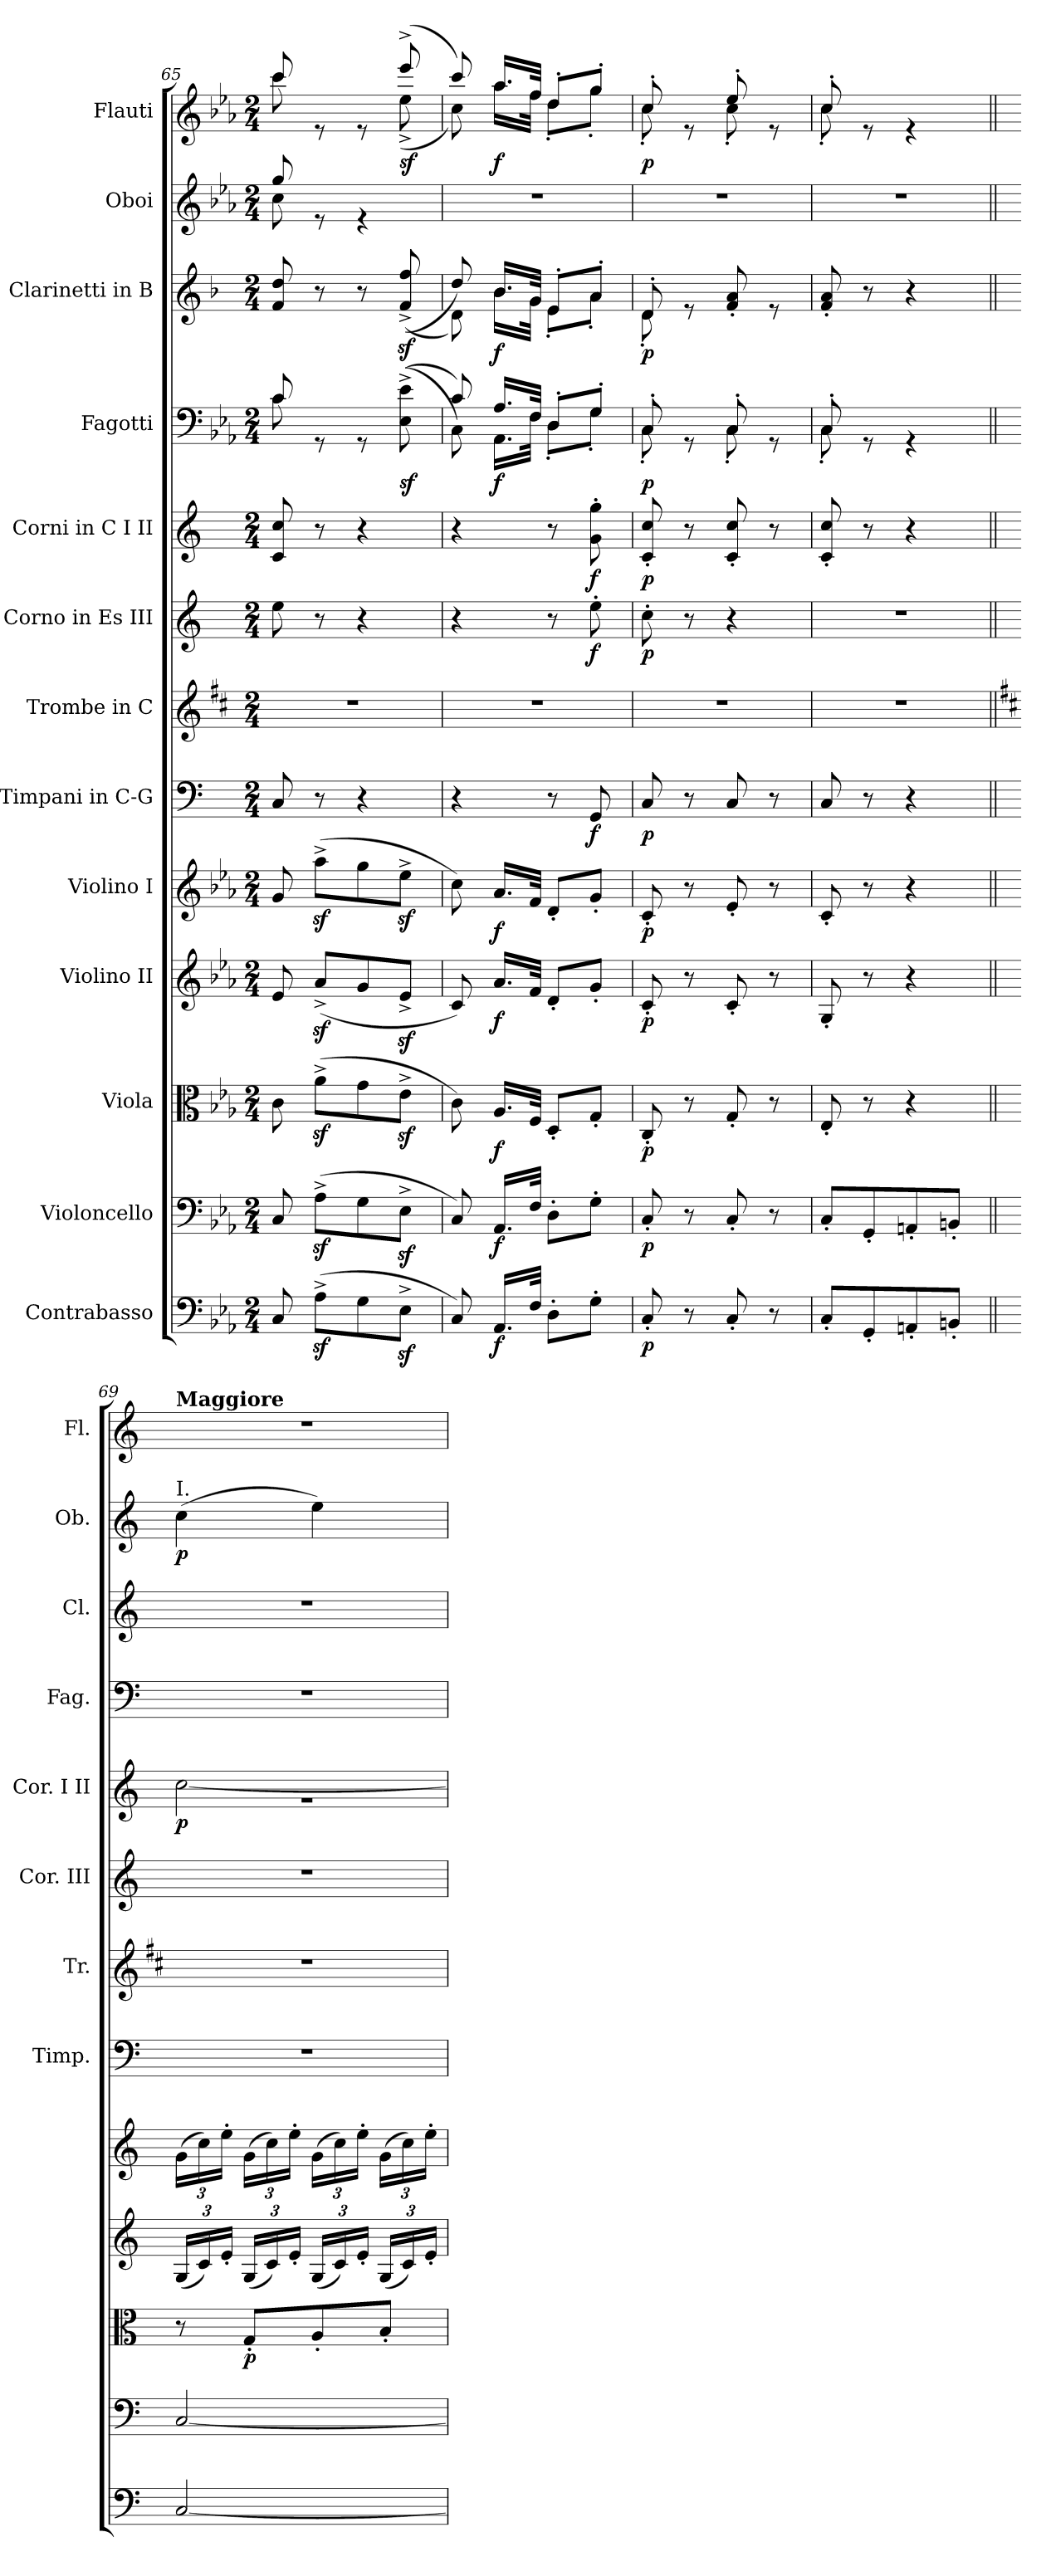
**kern	**dynam	**kern	**dynam	**kern	**dynam	**kern	**dynam	**kern	**dynam	**kern	**dynam	**kern	**kern	**dynam	**kern	**dynam	**kern	**dynam	**kern	**dynam	**kern	**dynam	**kern	**dynam
*part13	*part13	*part12	*part12	*part11	*part11	*part10	*part10	*part9	*part9	*part8	*part8	*part7	*part6	*part6	*part5	*part5	*part4	*part4	*part3	*part3	*part2	*part2	*part1	*part1
*staff13	*staff13	*staff12	*staff12	*staff11	*staff11	*staff10	*staff10	*staff9	*staff9	*staff8	*staff8	*staff7	*staff6	*staff6	*staff5	*staff5	*staff4	*staff4	*staff3	*staff3	*staff2	*staff2	*staff1	*staff1
*I"Contrabasso	*	*I"Violoncello	*	*I"Viola	*	*I"Violino II	*	*I"Violino I	*	*I"Timpani in C-G	*	*I"Trombe in C	*I"Corno in Es III	*	*I"Corni in C I II	*	*I"Fagotti	*	*I"Clarinetti in B	*	*I"Oboi	*	*I"Flauti	*
*	*	*	*	*	*	*	*	*	*	*I'Timp.	*	*I'Tr.	*I'Cor. III	*	*I'Cor. I II	*	*I'Fag.	*	*I'Cl.	*	*I'Ob.	*	*I'Fl.	*
*clefF4	*	*clefF4	*	*clefC3	*	*clefG2	*	*clefG2	*	*clefF4	*	*clefG2	*clefG2	*	*clefG2	*	*clefF4	*	*clefG2	*	*clefG2	*	*clefG2	*
*ITrd7c12	*	*	*	*	*	*	*	*	*	*	*	*ITrd1c2	*ITrd5c9	*	*ITrd7c12	*	*	*	*ITrd1c2	*	*	*	*	*
*k[b-e-a-]	*	*k[b-e-a-]	*	*k[b-e-a-]	*	*k[b-e-a-]	*	*k[b-e-a-]	*	*k[]	*	*k[]	*k[b-e-a-]	*	*k[]	*	*k[b-e-a-]	*	*k[b-e-a-]	*	*k[b-e-a-]	*	*k[b-e-a-]	*
*M2/4	*	*M2/4	*	*M2/4	*	*M2/4	*	*M2/4	*	*M2/4	*	*M2/4	*M2/4	*	*M2/4	*	*M2/4	*	*M2/4	*	*M2/4	*	*M2/4	*
=65	=65	=65	=65	=65	=65	=65	=65	=65	=65	=65	=65	=65	=65	=65	=65	=65	=65	=65	=65	=65	=65	=65	=65	=65
*	*	*	*	*	*	*	*	*	*	*	*	*	*	*	*	*	*^	*	*	*	*^	*	*^	*
8CC/	.	8C/	.	8c\	.	8e-/	.	8g/	.	8C/	.	2r	8g\	.	8C/ 8c/	.	8c/	8c\	.	8e-/ 8cc/	.	8gg/	8cc\	.	8ccc/	8ccc\	.
(8AA-z<^\L	.	(8A-z<^\L	.	(8a-z<^\L	.	(8a-z<^/L	.	(8aa-z<^\L	.	8r	.	.	8r	.	8r	.	8rGG	4.ryy	.	8r	.	8re	4.ryy	.	8re	4ryy	.
8GG\	.	8G\	.	8g\	.	8g/	.	8gg\	.	4r	.	.	4r	.	4r	.	8rGG	.	.	8r	.	4re	.	.	8re	.	.
!	!	!	!	!	!	!	!	!	!	!	!	!	!	!	!	!	!	!	!LO:DY:b	!	!	!	!	!	!	!	!LO:DY:b
8EE-z<^\J	.	8E-z<^\J	.	8e-z<^\J	.	8e-z<^/J	.	8ee-z<^\J	.	.	.	.	.	.	.	.	(>(8E-\^ 8e-\^	.	sf	(>(8e-/z<^ 8ee-/z<^	.	.	.	.	(8eee-^/	(8ee-^\	sf
*	*	*	*	*	*	*	*	*	*	*	*	*	*	*	*	*	*	*	*	*	*	*v	*v	*	*	*	*
=66	=66	=66	=66	=66	=66	=66	=66	=66	=66	=66	=66	=66	=66	=66	=66	=66	=66	=66	=66	=66	=66	=66	=66	=66	=66	=66
*	*	*	*	*	*	*	*	*	*	*	*	*	*	*	*	*	*	*	*	*^	*	*	*	*	*	*
8CC/)	.	8C/)	.	8c\)	.	8c/)	.	8cc\)	.	4r	.	2r	4r	.	4r	.	8c/)	8C\)	.	8cc/)	8c\)	.	2r	.	8ccc/)	8cc\)	.
!	!LO:DY:b	!	!LO:DY:b	!	!LO:DY:b	!	!LO:DY:b	!	!LO:DY:b	!	!	!	!	!	!	!	!	!	!LO:DY:b	!	!	!LO:DY:b	!	!	!	!	!LO:DY:b
16.AAA-/LL	f	16.AA-/LL	f	16.A-/LL	f	16.a-/LL	f	16.a-/LL	f	.	.	.	.	.	.	.	16.A-/LL	16.AA-\LL	f	16.a-/LL	16.a-\LL	f	.	.	16.aa-/LL	16.aa-\LL	f
32FF/JJk	.	32F/JJk	.	32F/JJk	.	32f/JJk	.	32f/JJk	.	.	.	.	.	.	.	.	32F/JJk	32F\JJk	.	32f/JJk	32f\JJk	.	.	.	32ff/JJk	32ff\JJk	.
8DD'\L	.	8D'\L	.	8D'/L	.	8d'/L	.	8d'/L	.	8r	.	.	8r	.	8r	.	8D'/L	8D'\L	.	8d'/L	8d'\L	.	.	.	8dd'/L	8dd'\L	.
!	!	!	!	!	!	!	!	!	!	!	!LO:DY:b	!	!	!LO:DY:b	!	!LO:DY:b	!	!	!	!	!	!	!	!	!	!	!
8GG'\J	.	8G'\J	.	8G'/J	.	8g'/J	.	8g'/J	.	8GG/	f	.	8g'\	f	8G\' 8g\'	f	8G'/J	8G'\J	.	8g'/J	8g'\J	.	.	.	8gg'/J	8gg'\J	.
=67	=67	=67	=67	=67	=67	=67	=67	=67	=67	=67	=67	=67	=67	=67	=67	=67	=67	=67	=67	=67	=67	=67	=67	=67	=67	=67	=67
!	!LO:DY:b	!	!LO:DY:b	!	!LO:DY:b	!	!LO:DY:b	!	!LO:DY:b	!	!LO:DY:b	!	!	!LO:DY:b	!	!LO:DY:b	!	!	!LO:DY:b	!	!	!LO:DY:b	!	!	!	!	!LO:DY:b
8CC'/	p	8C'/	p	8C'/	p	8c'/	p	8c'/	p	8C/	p	2r	8e-'\	p	8C/' 8c/'	p	8C'/	8C'\	p	8c'/	8c'\	p	2r	.	8cc'/	8cc'\	p
8r	.	8r	.	8r	.	8r	.	8r	.	8r	.	.	8r	.	8r	.	8rGG	8ryy	.	8re	4.ryy	.	.	.	8re	8ryy	.
8CC'/	.	8C'/	.	8G'/	.	8c'/	.	8e-'/	.	8C/	.	.	4r	.	8C/' 8c/'	.	8C'/	8C'\	.	8e-/' 8g/'	.	.	.	.	8ee-'/	8cc'\	.
8r	.	8r	.	8r	.	8r	.	8r	.	8r	.	.	.	.	8r	.	8rGG	8ryy	.	8re	.	.	.	.	8re	8ryy	.
*	*	*	*	*	*	*	*	*	*	*	*	*	*	*	*	*	*	*	*	*v	*v	*	*	*	*	*	*
!!LO:PB:g=z	!!
=68	=68	=68	=68	=68	=68	=68	=68	=68	=68	=68	=68	=68	=68	=68	=68	=68	=68	=68	=68	=68	=68	=68	=68	=68	=68	=68
8CC'/L	.	8C'/L	.	8E-'/	.	8G'/	.	8c'/	.	8C/	.	2r	2r	.	8C/' 8c/'	.	8C'/	8C'\	.	8e-/' 8g/'	.	2r	.	8cc'/	8cc'\	.
8GGG'/	.	8GG'/	.	8r	.	8r	.	8r	.	8r	.	.	.	.	8r	.	8rGG	4.ryy	.	8r	.	.	.	8re	4.ryy	.
8AAAn'/	.	8AAn'/	.	4r	.	4r	.	4r	.	4r	.	.	.	.	4r	.	4rGG	.	.	4r	.	.	.	4re	.	.
8BBBn'/J	.	8BBn'/J	.	.	.	.	.	.	.	.	.	.	.	.	.	.	.	.	.	.	.	.	.	.	.	.
*	*	*	*	*	*	*	*	*	*	*	*	*	*	*	*	*	*v	*v	*	*	*	*	*	*v	*v	*
=69||	=69||	=69||	=69||	=69||	=69||	=69||	=69||	=69||	=69||	=69||	=69||	=69||	=69||	=69||	=69||	=69||	=69||	=69||	=69||	=69||	=69||	=69||	=69||	=69||
*k[]	*	*k[]	*	*k[]	*	*k[]	*	*k[]	*	*k[]	*	*k[]	*k[b-e-a-]	*	*k[]	*	*k[]	*	*k[b-e-]	*	*k[]	*	*k[]	*
*	*	*	*	*	*	*Xbrackettup	*	*Xbrackettup	*	*	*	*	*	*	*	*	*	*	*	*	*	*	*	*
*	*	*	*	*	*	*	*	*	*	*	*	*	*	*	*^	*	*	*	*	*	*	*	*	*
!	!	!	!	!	!	!	!	!	!	!	!	!	!	!	!	!	!	!	!	!	!	!	!	!LO:TX:a:B:t=Maggiore	!
!	!	!	!	!	!	!	!	!	!	!	!	!	!	!	!	!	!	!	!	!	!	!LO:TX:a:t=I.	!	!	!
!	!	!	!	!	!	!	!	!	!	!	!	!	!	!	!	!	!LO:DY:b	!	!	!	!	!	!LO:DY:b	!	!
[2CC/	.	[2C/	.	8r	.	(24G/LL	.	(24g\LL	.	2r	.	2r	2r	.	2rg	[2c\	p	2r	.	2r	.	(4cc\	p	2r	.
.	.	.	.	.	.	24c/)	.	24cc\)	.	.	.	.	.	.	.	.	.	.	.	.	.	.	.	.	.
.	.	.	.	.	.	24e'/JJ	.	24ee'\JJ	.	.	.	.	.	.	.	.	.	.	.	.	.	.	.	.	.
!	!	!	!	!	!LO:DY:b	!	!	!	!	!	!	!	!	!	!	!	!	!	!	!	!	!	!	!	!
.	.	.	.	8G'/L	p	(24G/LL	.	(24g\LL	.	.	.	.	.	.	.	.	.	.	.	.	.	.	.	.	.
.	.	.	.	.	.	24c/)	.	24cc\)	.	.	.	.	.	.	.	.	.	.	.	.	.	.	.	.	.
.	.	.	.	.	.	24e'/JJ	.	24ee'\JJ	.	.	.	.	.	.	.	.	.	.	.	.	.	.	.	.	.
.	.	.	.	8A'/	.	(24G/LL	.	(24g\LL	.	.	.	.	.	.	.	.	.	.	.	.	.	4ee\)	.	.	.
.	.	.	.	.	.	24c/)	.	24cc\)	.	.	.	.	.	.	.	.	.	.	.	.	.	.	.	.	.
.	.	.	.	.	.	24e'/JJ	.	24ee'\JJ	.	.	.	.	.	.	.	.	.	.	.	.	.	.	.	.	.
.	.	.	.	8B'/J	.	(24G/LL	.	(24g\LL	.	.	.	.	.	.	.	.	.	.	.	.	.	.	.	.	.
.	.	.	.	.	.	24c/)	.	24cc\)	.	.	.	.	.	.	.	.	.	.	.	.	.	.	.	.	.
.	.	.	.	.	.	24e'/JJ	.	24ee'\JJ	.	.	.	.	.	.	.	.	.	.	.	.	.	.	.	.	.
*	*	*	*	*	*	*	*	*	*	*	*	*	*	*	*v	*v	*	*	*	*	*	*	*	*	*
=	=	=	=	=	=	=	=	=	=	=	=	=	=	=	=	=	=	=	=	=	=	=	=	=
*-	*-	*-	*-	*-	*-	*-	*-	*-	*-	*-	*-	*-	*-	*-	*-	*-	*-	*-	*-	*-	*-	*-	*-	*-
